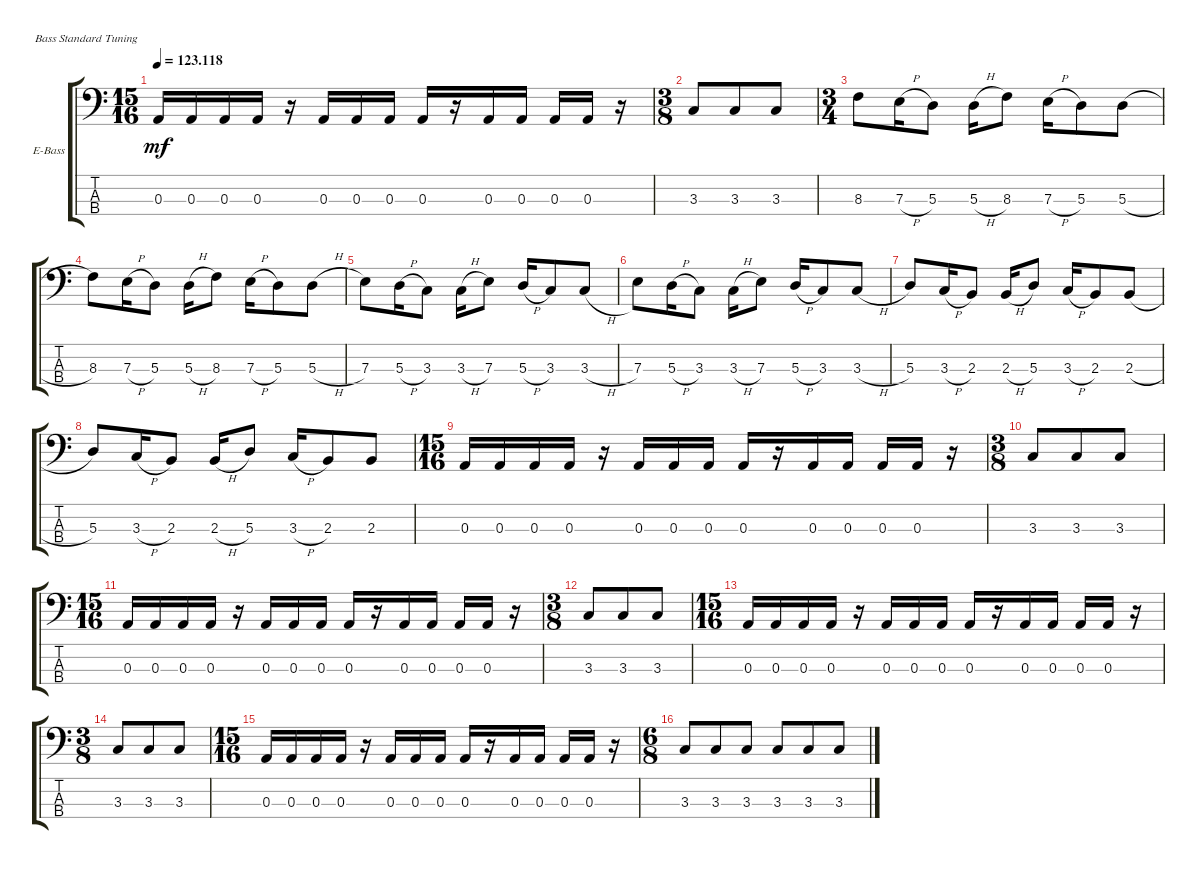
\bracketExtendMode groupsimilarinstruments
\firstSystemTrackNameOrientation horizontal
\otherSystemsTrackNameOrientation horizontal
\track ("Tim Ward/Frank Ene" "E-Bass") {instrument electricbassfinger}
\staff {score tabs}
\tuning (G2 D2 A1 E1)
\ts (15 16)
\tempo
123.118
\accidentals auto
\clef f4
\ottava regular
\simile none
\ks c
0.3.16{dy mf} 0.3.16 0.3.16 0.3.16 r.16 0.3.16 0.3.16 0.3.16 0.3.16 r.16 0.3.16 0.3.16 0.3.16 0.3.16 r.16 |
\ts (3 8)
3.3.8 3.3.8 3.3.8 |
\ts (3 4)
8.3.8 7.3{h}.16 5.3.8 5.3{h}.16 8.3.8 7.3{h}.16 5.3.8 5.3{h}.8 |
8.3.8 7.3{h}.16 5.3.8 5.3{h}.16 8.3.8 7.3{h}.16 5.3.8 5.3{h}.8 |
7.3.8 5.3{h}.16 3.3.8 3.3{h}.16 7.3.8 5.3{h}.16 3.3.8 3.3{h}.8 |
7.3.8 5.3{h}.16 3.3.8 3.3{h}.16 7.3.8 5.3{h}.16 3.3.8 3.3{h}.8 |
5.3.8 3.3{h}.16 2.3.8 2.3{h}.16 5.3.8 3.3{h}.16 2.3.8 2.3{h}.8 |
5.3.8 3.3{h}.16 2.3.8 2.3{h}.16 5.3.8 3.3{h}.16 2.3.8 2.3.8 |
\ts (15 16)
0.3.16 0.3.16 0.3.16 0.3.16 r.16 0.3.16 0.3.16 0.3.16 0.3.16 r.16 0.3.16 0.3.16 0.3.16 0.3.16 r.16 |
\ts (3 8)
3.3.8 3.3.8 3.3.8 |
\ts (15 16)
0.3.16 0.3.16 0.3.16 0.3.16 r.16 0.3.16 0.3.16 0.3.16 0.3.16 r.16 0.3.16 0.3.16 0.3.16 0.3.16 r.16 |
\ts (3 8)
3.3.8 3.3.8 3.3.8 |
\ts (15 16)
0.3.16 0.3.16 0.3.16 0.3.16 r.16 0.3.16 0.3.16 0.3.16 0.3.16 r.16 0.3.16 0.3.16 0.3.16 0.3.16 r.16 |
\ts (3 8)
3.3.8 3.3.8 3.3.8 |
\ts (15 16)
0.3.16 0.3.16 0.3.16 0.3.16 r.16 0.3.16 0.3.16 0.3.16 0.3.16 r.16 0.3.16 0.3.16 0.3.16 0.3.16 r.16 |
\ts (6 8)
3.3.8 3.3.8 3.3.8 3.3.8 3.3.8 3.3.8
